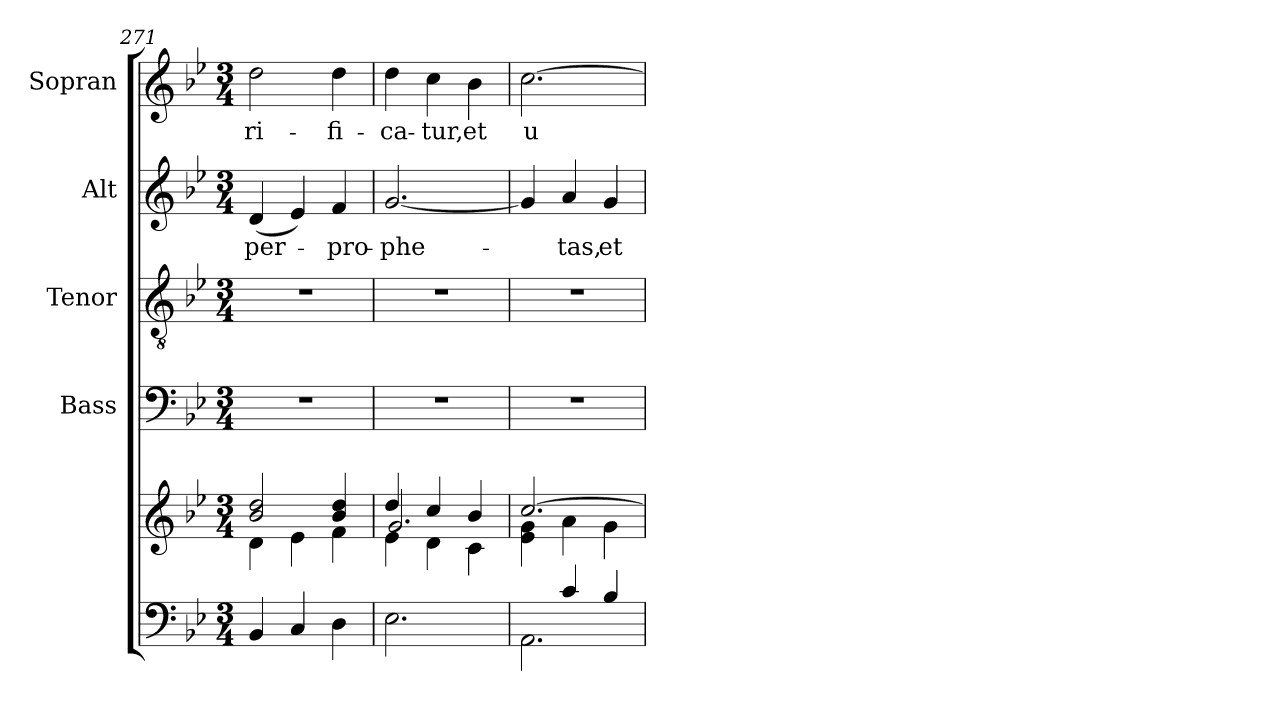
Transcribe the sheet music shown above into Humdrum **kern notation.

**kern	**kern	**kern	**kern	**kern	**text	**kern	**text
*part5	*part5	*part4	*part3	*part2	*part2	*part1	*part1
*staff6	*staff5	*staff4	*staff3	*staff2	*staff2	*staff1	*staff1
*	*	*I"Bass	*I"Tenor	*I"Alt	*	*I"Sopran	*
*	*	*I'B.	*I'T.	*I'A.	*	*I'S.	*
*clefF4	*clefG2	*clefF4	*clefGv2	*clefG2	*	*clefG2	*
*k[b-e-]	*k[b-e-]	*k[b-e-]	*k[b-e-]	*k[b-e-]	*	*k[b-e-]	*
*B-:	*B-:	*B-:	*B-:	*B-:	*	*B-:	*
*M3/4	*M3/4	*M3/4	*M3/4	*M3/4	*	*M3/4	*
=271	=271	=271	=271	=271	=271	=271	=271
*	*^	*	*	*	*	*	*
!	!	!	!	!	!	!LO:LY:b	!	!LO:LY:b
4BB-/	2b-/ 2dd/	4d\	2.r	2.r	(<4d/	per-	2dd\	-ri-
4C/	.	4e-\	.	.	4e-/)	.	.	.
!	!	!	!	!	!	!LO:LY:b	!	!LO:LY:b
4D\	4b-/ 4dd/	4f\	.	.	4f/	-pro-	4dd\	-fi-
!!LO:LB:g=z
=272	=272	=272	=272	=272	=272	=272	=272	=272
*	*	*^	*	*	*	*	*	*
!	!	!	!	!	!	!	!LO:LY:b	!	!LO:LY:b
2.E-\	4dd/	4e-\	2.g/	2.r	2.r	[2.g/	-phe-	4dd\	-ca-
!	!	!	!	!	!	!	!	!	!LO:LY:b
.	4cc/	4d\	.	.	.	.	.	4cc\	-tur,
!	!	!	!	!	!	!	!	!	!LO:LY:b
.	4b-/	4c\	.	.	.	.	.	4b-\	et
*	*	*v	*v	*	*	*	*	*	*
=273	=273	=273	=273	=273	=273	=273	=273	=273
*^	*	*	*	*	*	*	*	*
!	!	!	!	!	!	!	!	!	!LO:LY:b
4ryy	2.AA\	[>2.cc/	4e-\ 4g\	2.r	2.r	4g/]	.	[2.cc\	u-
!	!	!	!	!	!	!	!LO:LY:b	!	!
4c/	.	.	4a\	.	.	4a/	-tas,	.	.
!	!	!	!	!	!	!	!LO:LY:b	!	!
4B-/	.	.	4g\	.	.	4g/	et	.	.
*v	*v	*	*	*	*	*	*	*	*
*	*v	*v	*	*	*	*	*	*
=	=	=	=	=	=	=	=
*-	*-	*-	*-	*-	*-	*-	*-
